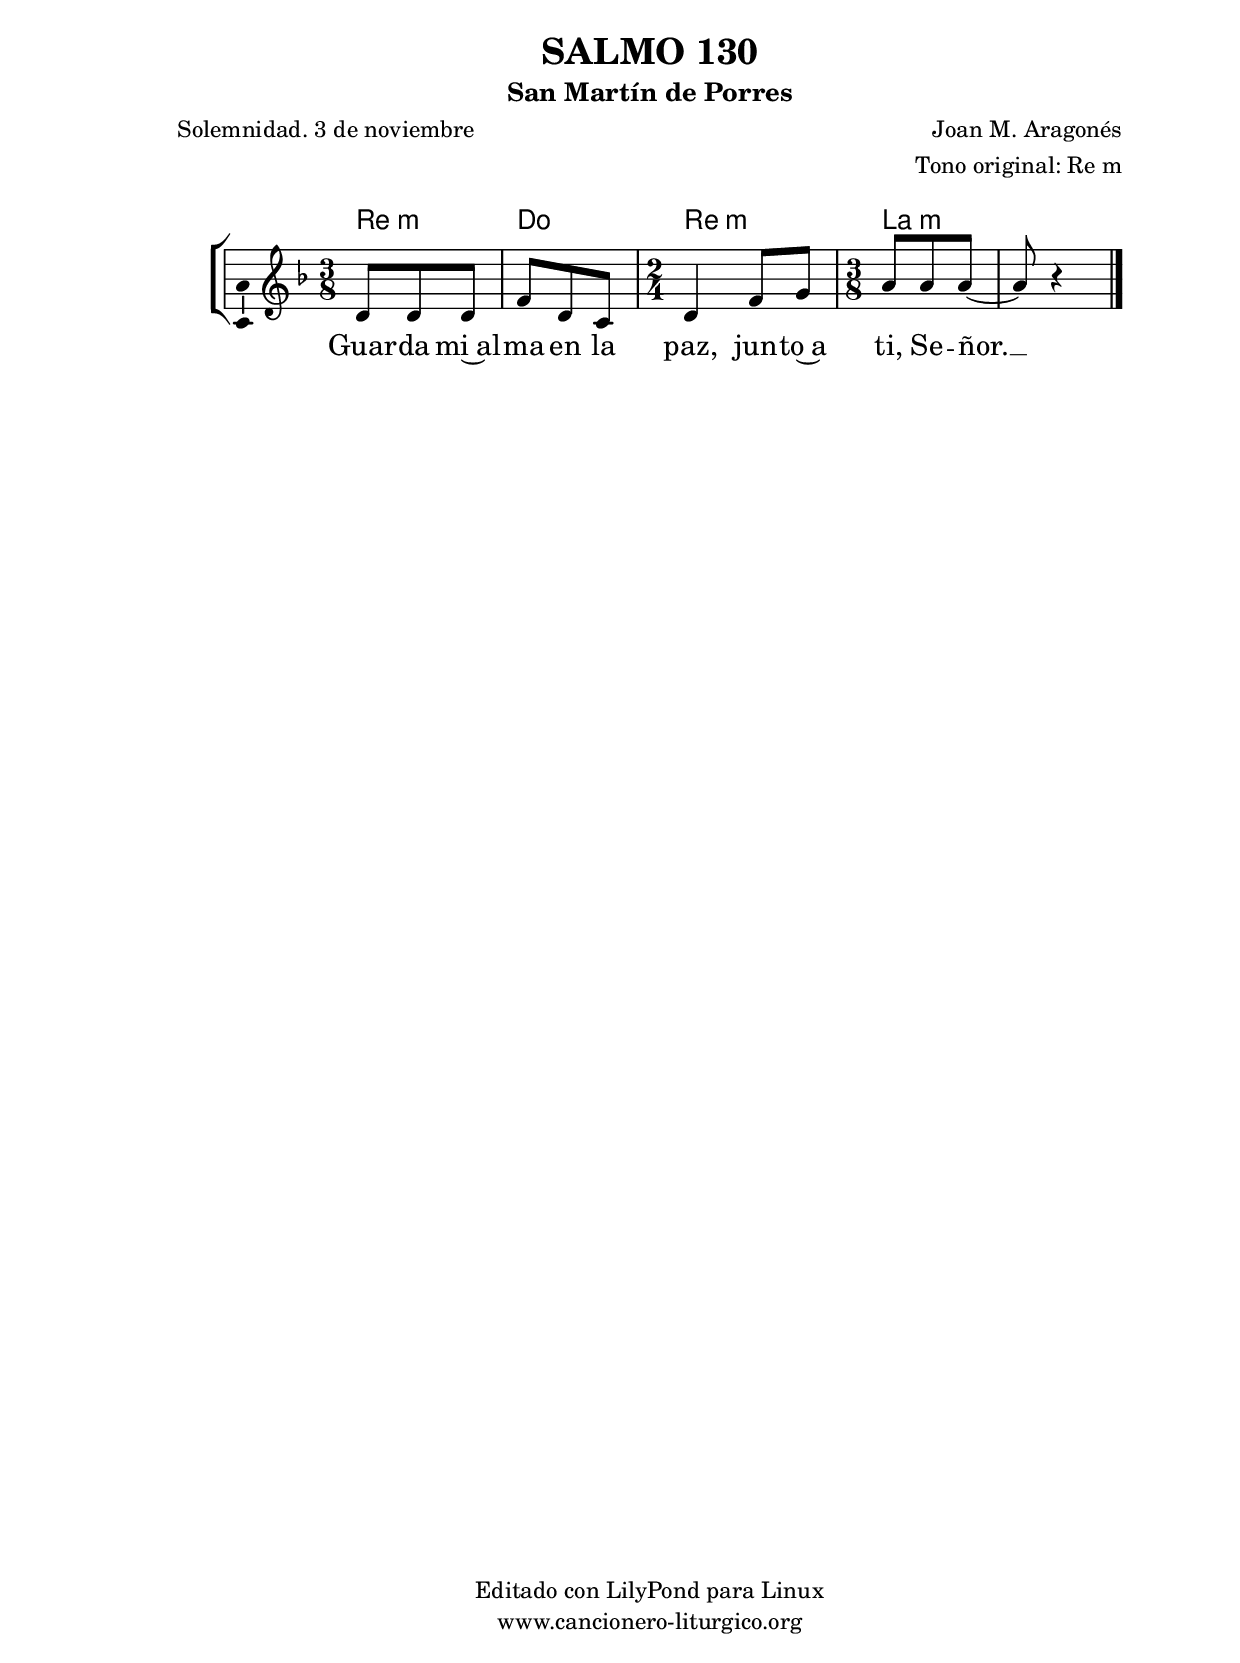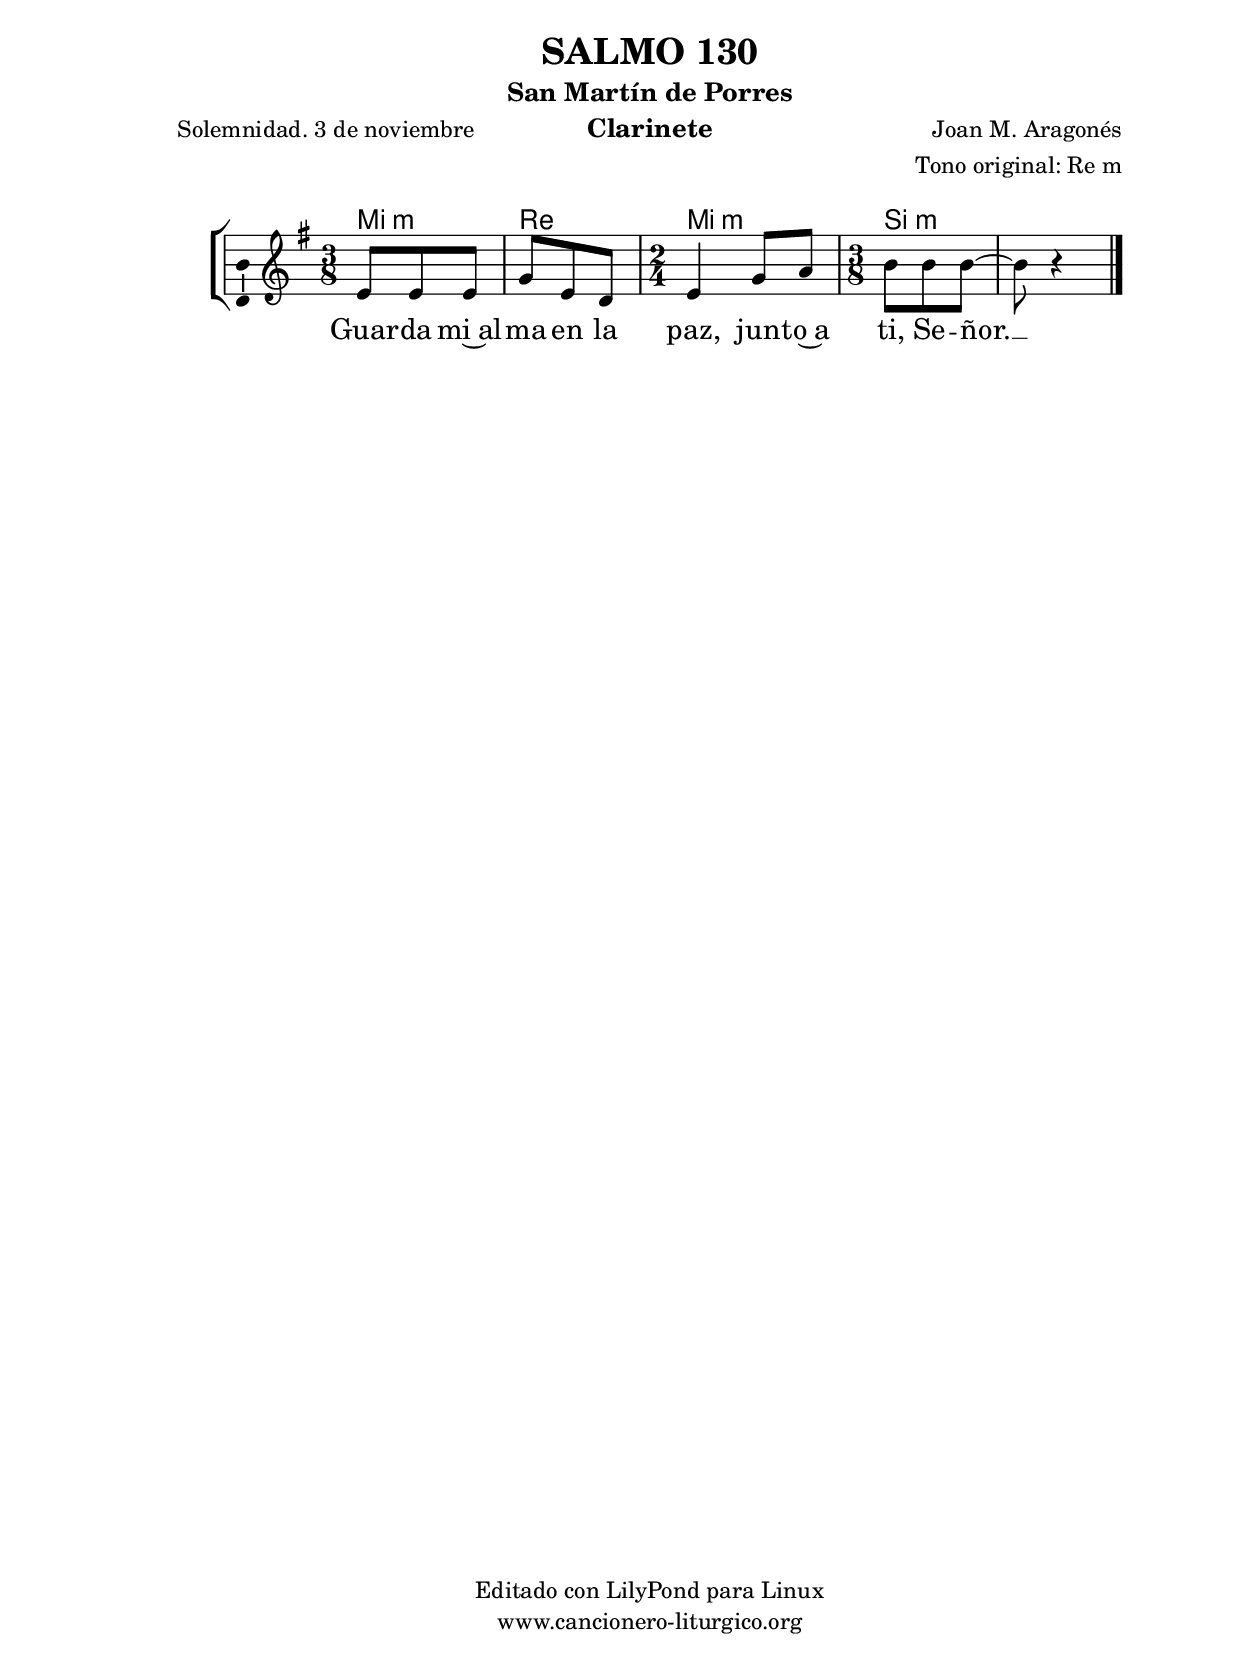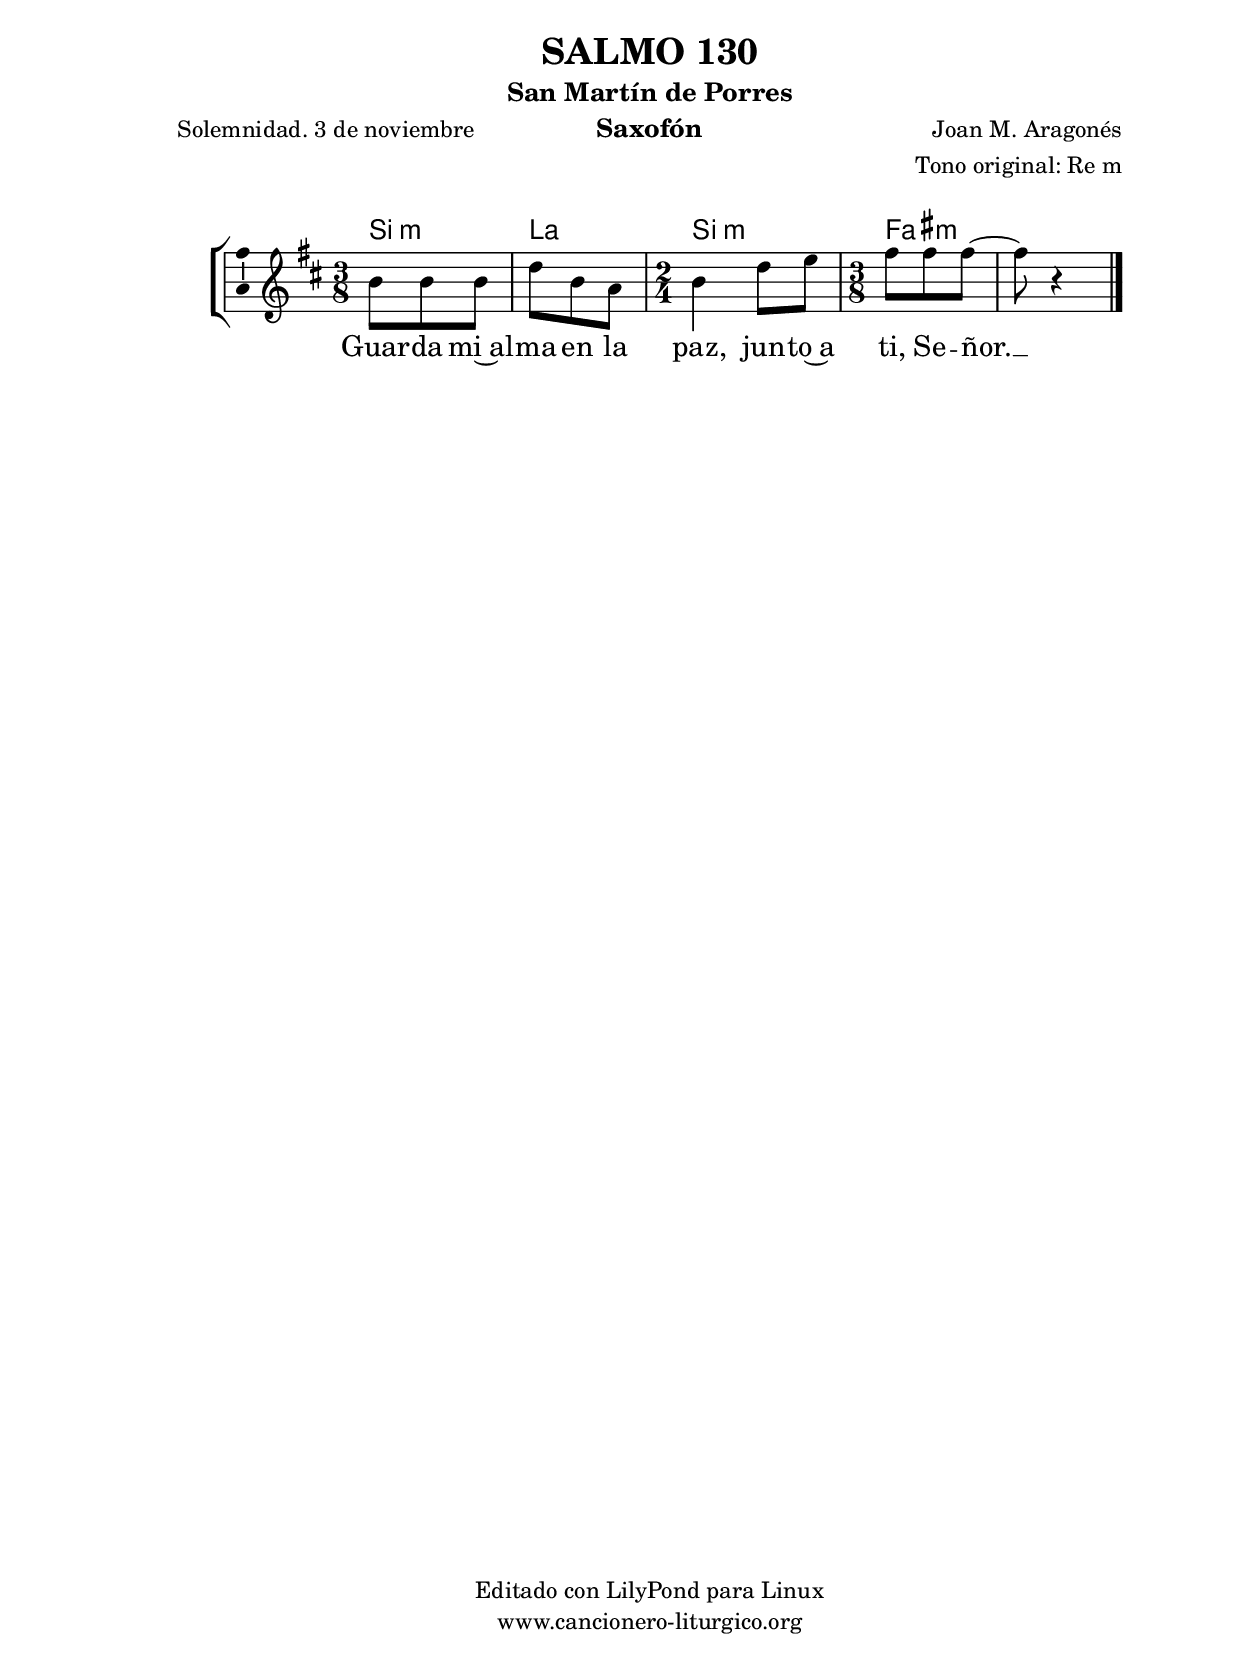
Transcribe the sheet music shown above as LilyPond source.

%
%para convertir .midi en .wav:
%timidity filename.midi -Ow -o finename.wav
%
%
%Para convertir de .wav a .mp3:
%lame -h -m j filename.wav
%
%
%para escuchar el midi:
%timidity nombrefichero.midi
%


%versión de lilypond para la que se ha escrito esta partitura:
\version "2.16.0"

	%Tamaño papel
	#(set-default-paper-size "a4")
	%Tamaño partitura
	#(set-global-staff-size 20)
	%No responde al pulsar sobre una nota
	#(ly:set-option 'point-and-click #f)

%parámetros del encabezamiento:
\header {
	title = "SALMO 130"
	subtitle = "San Martín de Porres"
	composer = "Joan M. Aragonés"
	poet = "Solemnidad. 3 de noviembre"
	meter = ""
	arranger = "Tono original: Re m"
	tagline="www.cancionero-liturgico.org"
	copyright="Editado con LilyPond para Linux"
	tiempo = ""
	usos = "Salmo"
	letra = "Guarda mi alma en la paz, junto a ti, Señor."
	}

%parámetros asociados al papel:
\paper  {
	oddHeaderMarkup = \markup {\fill-line { \on-the-fly #not-first-page \fromproperty #'header:title \on-the-fly #not-first-page \fromproperty #'header:composer }}
	evenHeaderMarkup = \markup {\fill-line { \fromproperty #'header:composer \fromproperty #'header:title }}
	#(set-paper-size "a4")
	print-page-number = ##f
	first-page-number = 1
	print-first-page-number = ##f
%	head-separation = 3.0 \cm
	top-margin = 2.0 \cm
	bottom-margin = 0.5\cm
%%%	bottom-margin = -1.0\cm
	left-margin = 3.0 \cm
	line-width = 16.0 \cm 
	indent = 8\mm
	interscoreline = 2.\mm
	between-system-space = 15\mm
%	para que las partituras no llenen la hoja:
	ragged-bottom = ##t
%	idem para la última hoja:
	ragged-last-bottom = ##f
%	para que las partituras llenen el ancho del papel:
	ragged-last = ##f
	after-title-space = 2.5 \cm
%page-count=1
%system-count=8

	%Flexible Vertical Spacing
%	markup-markup-spacing =
%	#'((basic-distance . 15) (minimum-distance . 15) (padding . 3))
	markup-system-spacing =
	#'((basic-distance . 15) (minimum-distance . 15) (padding . 3))
	system-system-spacing =
	#'((basic-distance . 15) (minimum-distance . 15) (padding . 3))
	score-system-spacing =
	#'((basic-distance . 15) (minimum-distance . 15) (padding . 5))
%	top-system-spacing = % header
%	#'((basic-distance . 8) (minimum-distance . 0) (padding . 3))
%	top-markup-spacing =
%	#'((basic-distance . 20) (minimum-distance . 20) (padding . 3))
	last-bottom-spacing = % footer
	#'((basic-distance . 5) (minimum-distance . 5) (padding . 3))
%	score-markup-spacing =
%	#'((basic-distance . 16) (minimum-distance . 13) (padding . 3))

	}


%parámetros que afectan a toda la partitura:
global =  {
	%clave de sol (G):
	\clef G
	%armadura:
%	\transpose ees f
	\key d \minor
	\tempo 8=140
	\set Score.tempoHideNote = ##t
	}


acordes = {
	\italianChords
	\chordmode {
%	\transpose ees f
{

d4.:m c d2:m a4.:m s

	}
	}
}

melodia = 
%	\transpose ees f
{
	\relative c'{

\time 3/8
d8 d d
f8 d c
\time 2/4
d4 f8 g
\time 3/8
a8 a a~
a8 r4

	\bar "|."
	}
	}


texto = \lyricmode {
Guar -- da mi~al -- ma en la paz, jun -- to~a ti, Se -- ñor. __
	}


acordesStaff = \context ChordNames = acordesStaff <<
	\set chordChanges = ##t
	\acordes
	>>


vozStaff = \context Voice = vozStaff
\with {\consists "Ambitus_engraver"}
<<
%	\set Staff.instrumentName = ""
%	\set Staff.shortInstrumentName = ""
%	\set Staff.midiInstrument = #"clarinet"
%	\set Staff.midiInstrument = #"cello"
%	\set Staff.midiInstrument = #"flute"
	\set Staff.midiInstrument = #"electric guitar (jazz)"
%	\set Staff.midiInstrument = #"english horn"
%	\set Staff.midiInstrument = #"violin"
%	\set Staff.midiInstrument = #"glockenspiel"
	\set Staff.midiMinimumVolume = #0.7
	\set Staff.midiMaximumVolume = #0.9
	\global
	\melodia
	>>


textoStaff = \context Lyrics = textoStaff <<
	\lyricsto vozStaff \texto
	>>

\book {
	\score {
		\context ChoirStaff {
			\override StaffGroup.SystemStartBracket #'collapse-height = #1
			\override Score.SystemStartBar #'collapse-height = #1
			<<
			\acordesStaff
			\vozStaff
			\textoStaff
			>>
			}
		\layout {
	    		\context {
				\Lyrics
				\override LyricText #'font-size = #2
				}
	   		 \context {
				\Score
				%fontSize = #3
				\override StaffSymbol #'staff-space = #(magstep +3)
				%\override Beam #'thickness = #0.55
				%\override SpacingSpanner #'spacing-increment = #1.0
				%\override Slur #'height-limit = #1.5
				}
			}
		}
	\score {
		\unfoldRepeats
		\context ChoirStaff {
			<<
			\acordesStaff
			\vozStaff
			>>
			}
		\midi {
	  		\context {
	  			\Score
				tempoWholesPerMinute = #(ly:make-moment 70 4)
				}
			}
		}
	}

%Partitura para clarinete
#(define output-suffix "C")
\book {
	\header{
		instrument = "Clarinete"
		}
	\score {
		\context ChoirStaff {
			\override StaffGroup.SystemStartBracket #'collapse-height = #1
			\override Score.SystemStartBar #'collapse-height = #1
\transpose c d
			<<
			\acordesStaff
			\vozStaff
			\textoStaff
			>>
			}
		\layout {
	    		\context {
				\Lyrics
				\override LyricText #'font-size = #2
				}
	   		 \context {
				\Score
				%fontSize = #3
				\override StaffSymbol #'staff-space = #(magstep +3)
				%\override Beam #'thickness = #0.55
				%\override SpacingSpanner #'spacing-increment = #1.0
				%\override Slur #'height-limit = #1.5
				}
			}
		}
	}

%Partitura para saxofón
#(define output-suffix "S")
\book {
	\header{
		instrument = "Saxofón"
		}
	\score {
		\context ChoirStaff {
			\override StaffGroup.SystemStartBracket #'collapse-height = #1
			\override Score.SystemStartBar #'collapse-height = #1
\transpose c a
			<<
			\acordesStaff
			\vozStaff
			\textoStaff
			>>
			}
		\layout {
	    		\context {
				\Lyrics
				\override LyricText #'font-size = #2
				}
	   		 \context {
				\Score
				%fontSize = #3
				\override StaffSymbol #'staff-space = #(magstep +3)
				%\override Beam #'thickness = #0.55
				%\override SpacingSpanner #'spacing-increment = #1.0
				%\override Slur #'height-limit = #1.5
				}
			}
		}
	}

